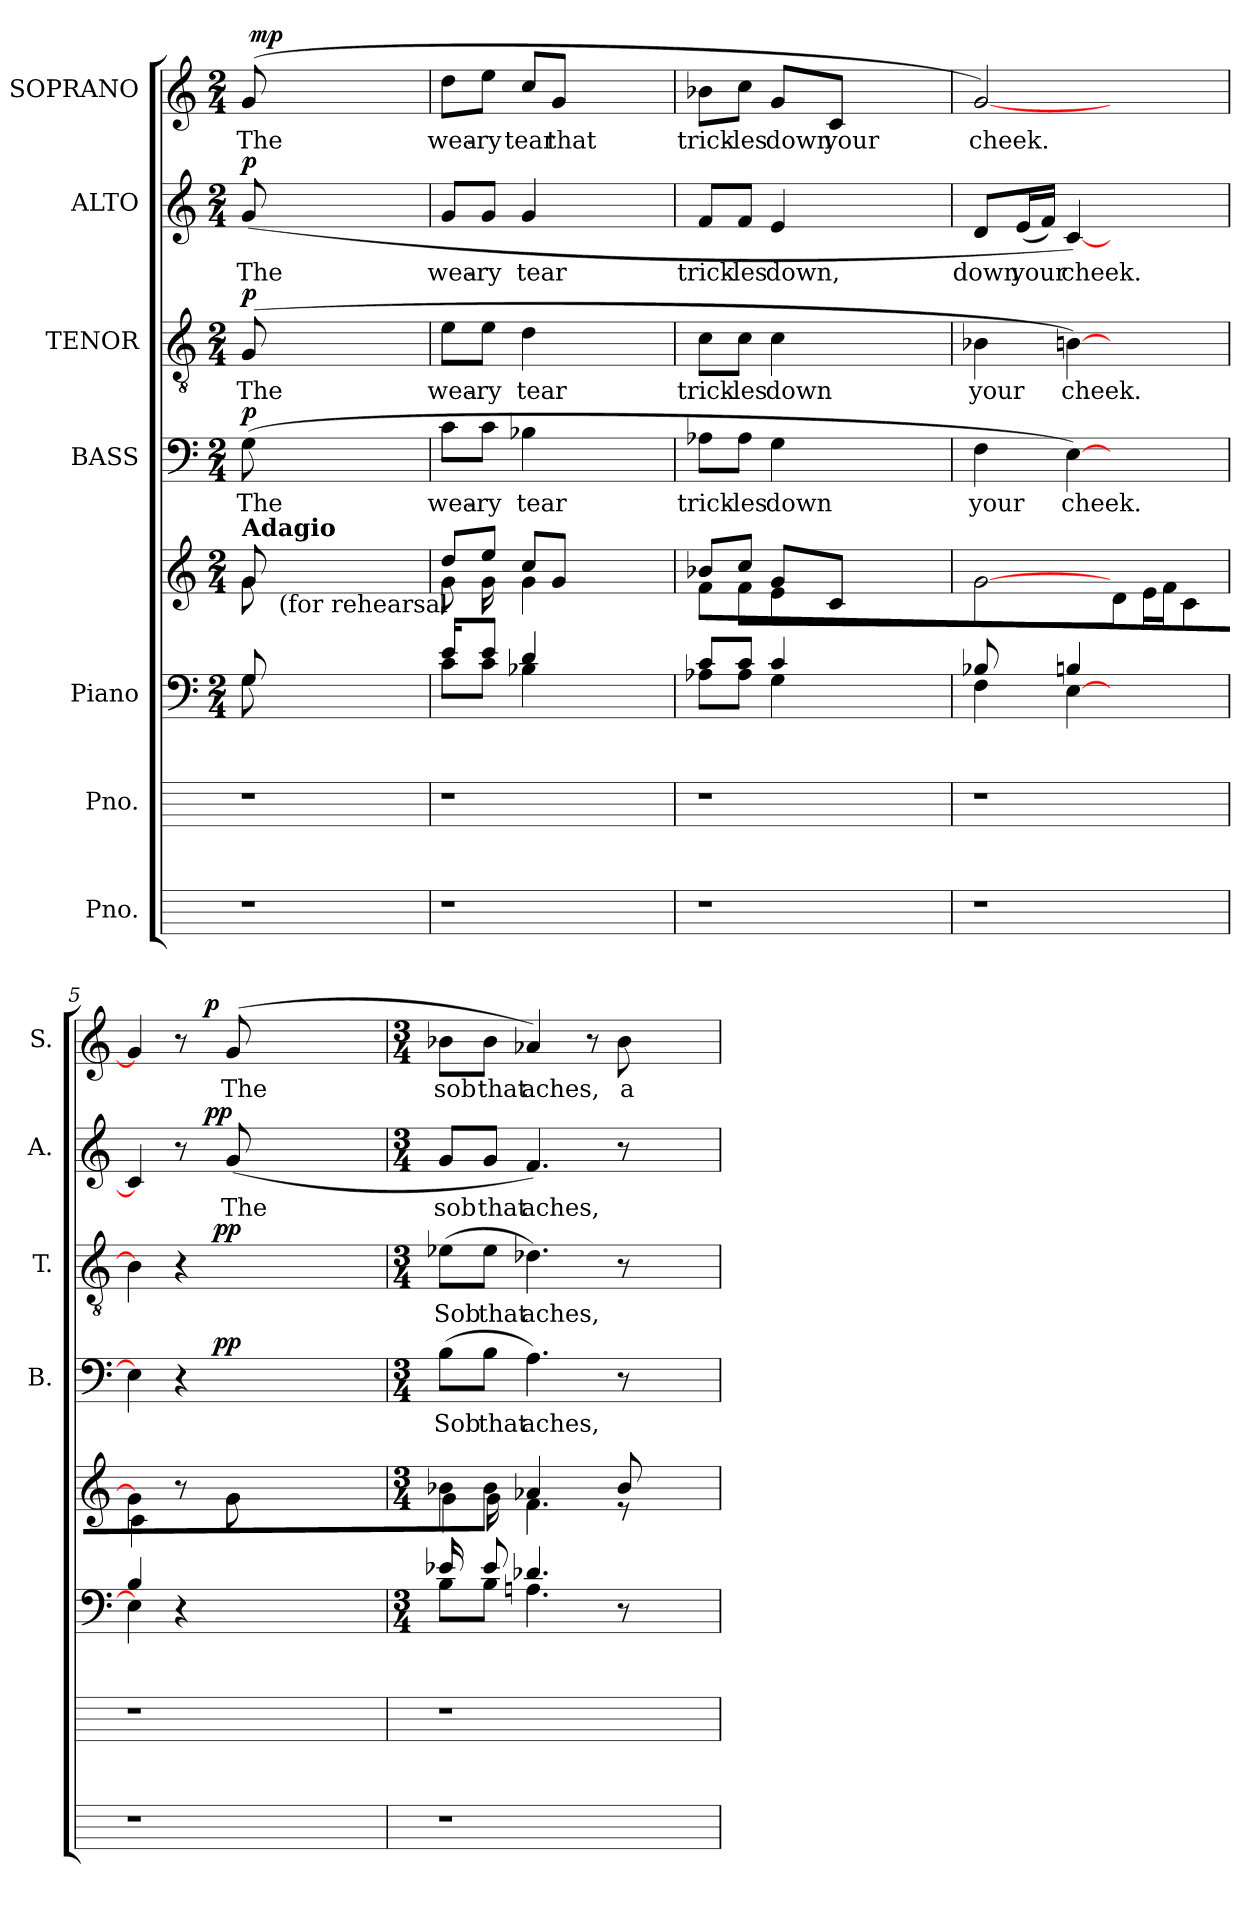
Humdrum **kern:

**kern	**kern	**kern	**kern	**kern	**text	**dynam	**kern	**text	**dynam	**kern	**text	**dynam	**kern	**text	**dynam
*part7	*part6	*part5	*part5	*part4	*part4	*part4	*part3	*part3	*part3	*part2	*part2	*part2	*part1	*part1	*part1
*staff8	*staff7	*staff6	*staff5	*staff4	*staff4	*staff4	*staff3	*staff3	*staff3	*staff2	*staff2	*staff2	*staff1	*staff1	*staff1
*I"Pno.	*I"Pno.	*I"Piano	*	*I"BASS	*	*	*I"TENOR	*	*	*I"ALTO	*	*	*I"SOPRANO	*	*
*	*	*	*	*I'B.	*	*	*I'T.	*	*	*I'A.	*	*	*I'S.	*	*
!!LO:PB:g=z
*stria5	*stria5	*stria5	*stria5	*stria5	*	*	*stria5	*	*	*stria5	*	*	*stria5	*	*
*	*	*clefF4	*clefG2	*clefF4	*	*	*clefGv2	*	*	*clefG2	*	*	*clefG2	*	*
*	*	*M2/4	*M2/4	*M2/4	*	*	*M2/4	*	*	*M2/4	*	*	*M2/4	*	*
*MM56	*MM56	*MM56	*MM56	*MM56	*	*	*MM56	*	*	*MM56	*	*	*MM56	*	*
=1	=1	=1	=1	=1	=1	=1	=1	=1	=1	=1	=1	=1	=1	=1	=1
*	*	*^	*^	*	*	*	*	*	*	*	*	*	*	*	*
!	!	!	!	!	!	!	!	!	!	!	!	!	!	!	!LO:TX:a:B:t=Adagio	!	!
!	!	!	!	!LO:TX:a:B:t=Adagio	!	!	!	!	!	!	!	!	!	!	!	!	!
!	!	!	!	!	!	!	!LO:LY:b:cj	!LO:DY:a	!	!LO:LY:b:cj	!LO:DY:a	!	!LO:LY:b:cj	!LO:DY:a	!	!LO:LY:b:cj	!
*	*	*	*	*	*	*	*	*	*	*	*	*	*	*	*^	*	*
1r	1r	8G/	8G\	8g/	8g\	(>8G\	The	p	(>8G/	The	p	(>8g/	The	p	(>8g/	64ryy	The	.
!	!	!	!	!	!	!	!	!	!	!	!	!	!	!	!	!	!	!LO:DY:a
.	.	.	.	.	.	.	.	.	.	.	.	.	.	.	.	2ryy	.	mp
!	!	!	!	!LO:TX:b:t=(for rehearsal	!	!	!	!	!	!	!	!	!	!	!	!	!	!
.	.	2..ryy	2..ryy	2..ryy	2..ryy	2..ryy	.	.	2..ryy	.	.	2..ryy	.	.	2..ryy	.	.	.
.	.	.	.	.	.	.	.	.	.	.	.	.	.	.	.	4ryy	.	.
.	.	.	.	.	.	.	.	.	.	.	.	.	.	.	.	8...ryy	.	.
=2	=2	=2	=2	=2	=2	=2	=2	=2	=2	=2	=2	=2	=2	=2	=2	=2	=2	=2
*	*	*	*^	*	*	*	*	*	*	*	*	*	*	*	*	*	*	*
!	!	!	!	!	!	!	!	!LO:LY:b:cj	!	!	!LO:LY:b:cj	!	!	!LO:LY:b:cj	!	!	!	!LO:LY:b:cj	!
*	*	*	*	*	*	*	*	*	*	*	*	*	*	*	*	*v	*v	*	*
1r	1r	16e/	4ryy	8c\L	8dd/L	8g\L	8c\L	wea-	.	8e\L	wea-	.	8g/L	wea-	.	8dd\L	wea-	.
.	.	16ryy	.	.	.	.	.	.	.	.	.	.	.	.	.	.	.	.
!	!	!	!	!	!	!	!	!LO:LY:b:rj	!	!	!LO:LY:b:rj	!	!	!LO:LY:b:rj	!	!	!LO:LY:b:rj	!
.	.	8e/J	.	8c\J	8ee/J	16g\L	8c\J	-ry	.	8e\J	-ry	.	8g/J	-ry	.	8ee\J	-ry	.
.	.	.	.	.	.	16ryy	.	.	.	.	.	.	.	.	.	.	.	.
!	!	!	!	!	!	!	!	!LO:LY:b:cj	!	!	!LO:LY:b:cj	!	!	!LO:LY:b:cj	!	!	!LO:LY:b:cj	!
.	.	2ryy	4d/	4B-X\	8cc/L	4g\	4B-X\	tear	.	4d\	tear	.	4g/	tear	.	8cc/L	tear	.
!	!	!	!	!	!	!	!	!	!	!	!	!	!	!	!	!	!LO:LY:b:cj	!
.	.	.	.	.	8g/J	.	.	.	.	.	.	.	.	.	.	8g/J	that	.
.	.	.	2ryy	2ryy	2ryy	2ryy	2ryy	.	.	2ryy	.	.	2ryy	.	.	2ryy	.	.
.	.	4ryy	.	.	.	.	.	.	.	.	.	.	.	.	.	.	.	.
=3	=3	=3	=3	=3	=3	=3	=3	=3	=3	=3	=3	=3	=3	=3	=3	=3	=3	=3
!	!	!	!	!	!	!	!	!LO:LY:b:cj	!	!	!LO:LY:b:cj	!	!	!LO:LY:b:cj	!	!	!LO:LY:b:cj	!
1r	1r	8c/	4ryy	8A-X\L	8b-X/L	8f\L	8A-X\L	trick-	.	8c\L	trick-	.	8f/L	trick-	.	8b-X\L	trick-	.
!	!	!	!	!	!	!	!	!LO:LY:b:rj	!	!	!LO:LY:b:rj	!	!	!LO:LY:b:rj	!	!	!LO:LY:b:rj	!
.	.	8c/J	.	8A-\J	8cc/J	8f\L	8A-\J	-les	.	8c\J	-les	.	8f/J	-les	.	8cc\J	-les	.
!	!	!	!	!	!	!	!	!LO:LY:b:cj	!	!	!LO:LY:b:cj	!	!	!LO:LY:b:cj	!	!	!LO:LY:b:cj	!
.	.	2ryy	4c/	4G\	8g/L	4e\	4G\	down	.	4c\	down	.	4e/	down,	.	8g/L	down	.
!	!	!	!	!	!	!	!	!	!	!	!	!	!	!	!	!	!LO:LY:b:cj	!
.	.	.	.	.	8c/J	.	.	.	.	.	.	.	.	.	.	8c/J	your	.
.	.	.	2ryy	2ryy	2ryy	2ryy	2ryy	.	.	2ryy	.	.	2ryy	.	.	2ryy	.	.
.	.	4ryy	.	.	.	.	.	.	.	.	.	.	.	.	.	.	.	.
*	*	*	*	*	*v	*v	*	*	*	*	*	*	*	*	*	*	*	*
=4	=4	=4	=4	=4	=4	=4	=4	=4	=4	=4	=4	=4	=4	=4	=4	=4	=4
!	!	!	!	!	!	!	!LO:LY:b:cj	!	!	!LO:LY:b:cj	!	!	!LO:LY:b:cj	!	!	!LO:LY:b	!
1r	1r	8B-X/L	4ryy	4F\	[>2g/	4F\	your	.	4B-X\	your	.	8d/L	down	.	[<2g/)	cheek.	.
!	!	!	!	!	!	!	!	!	!	!	!	!	!LO:LY:b	!	!	!	!
.	.	2ryy	.	.	.	.	.	.	.	.	.	(<16e/	your	.	.	.	.
.	.	.	.	.	.	.	.	.	.	.	.	16f/J)	.	.	.	.	.
!	!	!	!	!	!	!	!LO:LY:b	!	!	!LO:LY:b	!	!	!LO:LY:b	!	!	!	!
.	.	.	(>4Bn/	[<4E\	.	[>4E\)	cheek.	.	[>4Bn\)	cheek.	.	[<4c/)	cheek.	.	.	.	.
.	.	.	2ryy	2ryy	8d\J	2ryy	.	.	2ryy	.	.	2ryy	.	.	2ryy	.	.
.	.	4.ryy	.	.	16e\L	.	.	.	.	.	.	.	.	.	.	.	.
.	.	.	.	.	16f\J	.	.	.	.	.	.	.	.	.	.	.	.
.	.	.	.	.	4c\	.	.	.	.	.	.	.	.	.	.	.	.
*	*	*	*v	*v	*	*	*	*	*	*	*	*	*	*	*	*	*
=5	=5	=5	=5	=5	=5	=5	=5	=5	=5	=5	=5	=5	=5	=5	=5	=5
*	*	*	*	*^	*^	*	*	*^	*	*	*^	*	*	*^	*	*
1r	1r	4B/	4E\]	4g/]	4c\)	4E\]	4ryy	.	.	4B\]	4ryy	.	.	4c/]	4ryy	.	.	4g/]	4ryy	.	.
.	.	4r	2ryy	8r	8ryy	4r	16.ryy	.	.	4r	16.ryy	.	.	8r	16ryy	.	.	8r	16ryy	.	.
.	.	.	.	.	.	.	.	.	.	.	.	.	.	.	64ryy	.	.	.	64ryy	.	.
!	!	!	!	!	!	!	!	!	!	!	!	!	!	!	!	!	!LO:DY:a	!	!	!	!LO:DY:a
.	.	.	.	.	.	.	.	.	.	.	.	.	.	.	2ryy	.	pp	.	2ryy	.	p
!	!	!	!	!	!	!	!	!	!LO:DY:a	!	!	!	!LO:DY:a	!	!	!	!	!	!	!	!
.	.	.	.	.	.	.	2ryy	.	pp	.	2ryy	.	pp	.	.	.	.	.	.	.	.
!	!	!	!	!	!	!	!	!	!	!	!	!	!	!	!	!LO:LY:b:cj	!	!	!	!LO:LY:b:cj	!
.	.	.	.	8g/	8g\	.	.	.	.	.	.	.	.	(<8g/	.	The	.	(>8g/	.	The	.
.	.	2ryy	.	2ryy	2ryy	2ryy	.	.	.	2ryy	.	.	.	2ryy	.	.	.	2ryy	.	.	.
.	.	.	4ryy	.	.	.	.	.	.	.	.	.	.	.	.	.	.	.	.	.	.
.	.	.	.	.	.	.	.	.	.	.	.	.	.	.	8ryy	.	.	.	8ryy	.	.
.	.	.	.	.	.	.	8ryy	.	.	.	8ryy	.	.	.	.	.	.	.	.	.	.
.	.	.	.	.	.	.	.	.	.	.	.	.	.	.	32.ryy	.	.	.	32.ryy	.	.
.	.	.	.	.	.	.	32ryy	.	.	.	32ryy	.	.	.	.	.	.	.	.	.	.
*	*	*	*	*v	*v	*	*	*	*	*v	*v	*	*	*v	*v	*	*	*v	*v	*	*
*	*	*	*	*	*v	*v	*	*	*	*	*	*	*	*	*	*	*
=6	=6	=6	=6	=6	=6	=6	=6	=6	=6	=6	=6	=6	=6	=6	=6	=6
*	*	*M3/4	*	*M3/4	*M3/4	*	*	*M3/4	*	*	*M3/4	*	*	*M3/4	*	*
*	*	*	*	*^	*^	*	*	*^	*	*	*^	*	*	*^	*	*
*	*	*	*	*	*^	*	*	*	*	*	*	*	*	*	*	*	*	*	*	*	*
!	!	!	!	!	!	!	!	!	!LO:LY:b:cj	!	!	!	!LO:LY:b:cj	!	!	!	!LO:LY:b:cj	!	!	!	!LO:LY:b:cj	!
*	*	*	*	*	*	*	*v	*v	*	*	*	*	*	*	*v	*v	*	*	*v	*v	*	*
*	*	*	*	*	*	*	*	*	*	*v	*v	*	*	*	*	*	*	*	*
1r	1r	16e-X/L	8B\L	8b-X/L	4ryy	8g\J	(>8B\L	Sob	.	(>8e-X\L	Sob	.	8g/L	sob	.	8b-X\L	sob	.
.	.	16ryy	.	.	.	.	.	.	.	.	.	.	.	.	.	.	.	.
!	!	!	!	!	!	!	!	!LO:LY:b:cj	!	!	!LO:LY:b:cj	!	!	!LO:LY:b:cj	!	!	!LO:LY:b:cj	!
.	.	8e-/L	8B\J	8b-/J	.	16g\	8B\J	that	.	8e-\J	that	.	8g/J	that	.	8b-\J	that	.
.	.	.	.	.	.	4ryy	.	.	.	.	.	.	.	.	.	.	.	.
!	!	!	!	!	!	!	!	!LO:LY:b:cj	!	!	!LO:LY:b:cj	!	!	!LO:LY:b:cj	!	!	!LO:LY:b:cj	!
.	.	4.d-X/	4.An\	4a-X/	4.f\	.	4.A\)	aches,	.	4.d-X\)	aches,	.	4.f/)	aches,	.	4a-X/)	aches,	.
.	.	.	.	.	.	2ryy	.	.	.	.	.	.	.	.	.	.	.	.
.	.	.	.	8ryy	.	.	.	.	.	.	.	.	.	.	.	8r	.	.
!	!	!	!	!	!	!	!	!	!	!	!	!	!	!	!	!	!LO:LY:b:cj	!
.	.	8r	4ryy	8b-/	8re	.	8r	.	.	8r	.	.	8r	.	.	8b-\	a	.
.	.	4ryy	.	4ryy	4ryy	.	4ryy	.	.	4ryy	.	.	4ryy	.	.	4ryy	.	.
.	.	.	8ryy	.	.	.	.	.	.	.	.	.	.	.	.	.	.	.
.	.	.	.	.	.	16ryy	.	.	.	.	.	.	.	.	.	.	.	.
*	*	*v	*v	*	*	*	*	*	*	*	*	*	*	*	*	*	*	*
*	*	*	*v	*v	*v	*	*	*	*	*	*	*	*	*	*	*	*
=	=	=	=	=	=	=	=	=	=	=	=	=	=	=	=
*-	*-	*-	*-	*-	*-	*-	*-	*-	*-	*-	*-	*-	*-	*-	*-
